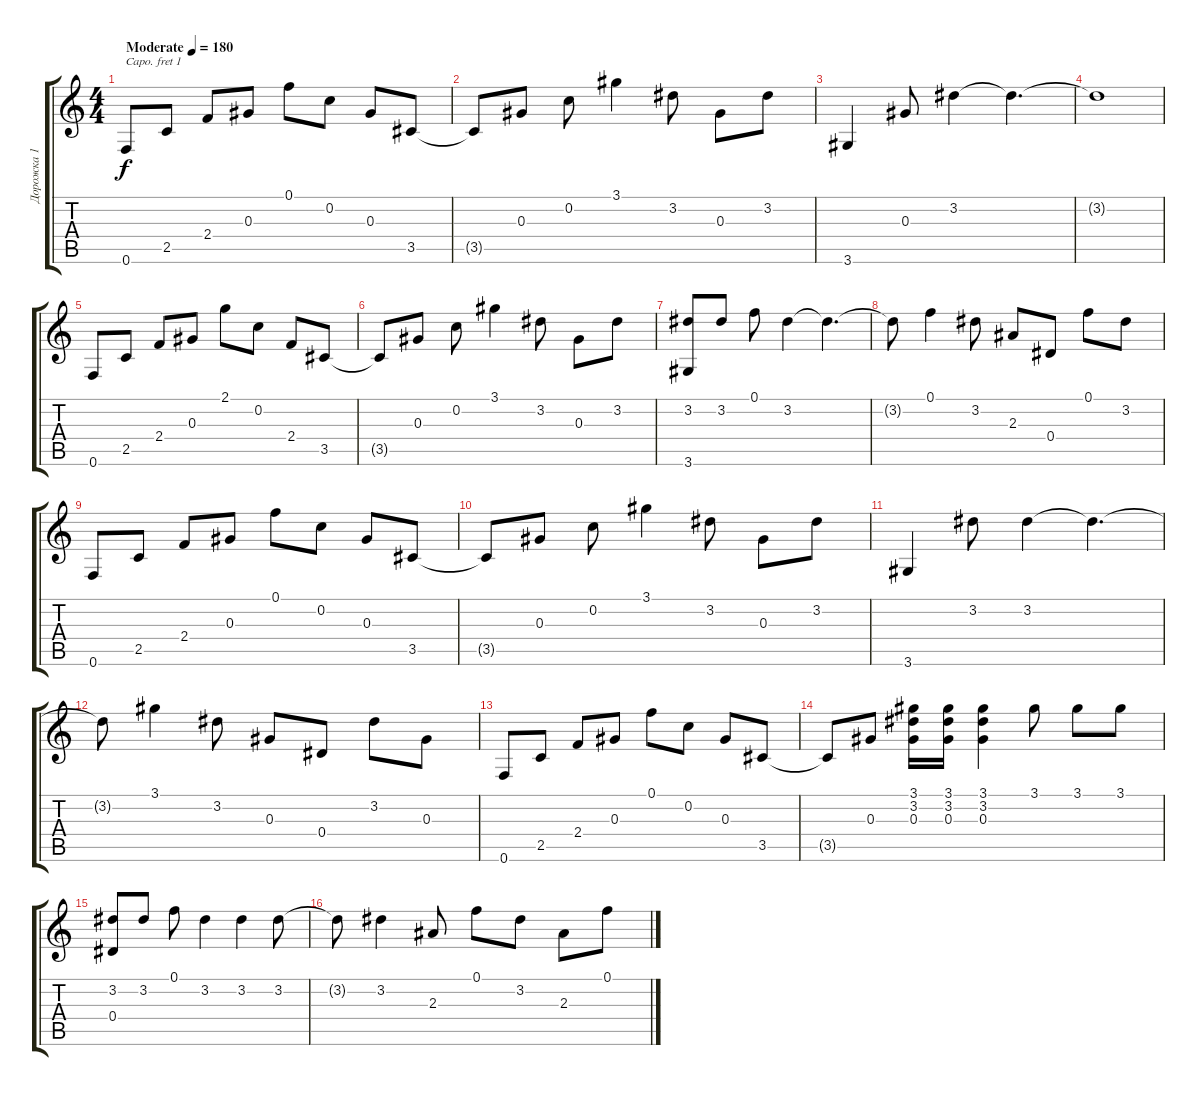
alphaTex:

\track ("Дорожка 1" "Дорожка 1") {instrument acousticguitarsteel}
\staff {score tabs}
\capo 1
\tuning (E4 B3 G3 D3 A2 E2) {hide}
\ts (4 4)
\tempo (180 "Moderate")
\clef g2
\ks c
0.6.8{dy f instrument acousticguitarsteel} 2.5.8 2.4.8 0.3.8 0.1.8 0.2.8 0.3.8 3.5.8 |
3.5{t}.8 0.3.8 0.2.8 3.1.4 3.2.8 0.3.8 3.2.8 |
3.6.4 0.3.8 3.2.4 3.2{t}.4{d} |
3.2{t}.1 |
0.6.8 2.5.8 2.4.8 0.3.8 2.1.8 0.2.8 2.4.8 3.5.8 |
3.5{t}.8 0.3.8 0.2.8 3.1.4 3.2.8 0.3.8 3.2.8 |
(3.2 3.6).8 3.2.8 0.1.8 3.2.4 3.2{t}.4{d} |
3.2{t}.8 0.1.4 3.2.8 2.3.8 0.4.8 0.1.8 3.2.8 |
0.6.8 2.5.8 2.4.8 0.3.8 0.1.8 0.2.8 0.3.8 3.5.8 |
3.5{t}.8 0.3.8 0.2.8 3.1.4 3.2.8 0.3.8 3.2.8 |
3.6.4 3.2.8 3.2.4 3.2{t}.4{d} |
3.2{t}.8 3.1.4 3.2.8 0.3.8 0.4.8 3.2.8 0.3.8 |
0.6.8 2.5.8 2.4.8 0.3.8 0.1.8 0.2.8 0.3.8 3.5.8 |
3.5{t}.8 0.3.8 (3.1 3.2 0.3).16 (3.1 3.2 0.3).16 (3.1 3.2 0.3).4 3.1.8 3.1.8 3.1.8 |
(3.2 0.4).8 3.2.8 0.1.8 3.2.4 3.2.4 3.2.8 |
3.2{t}.8 3.2.4 2.3.8 0.1.8 3.2.8 2.3.8 0.1.8
